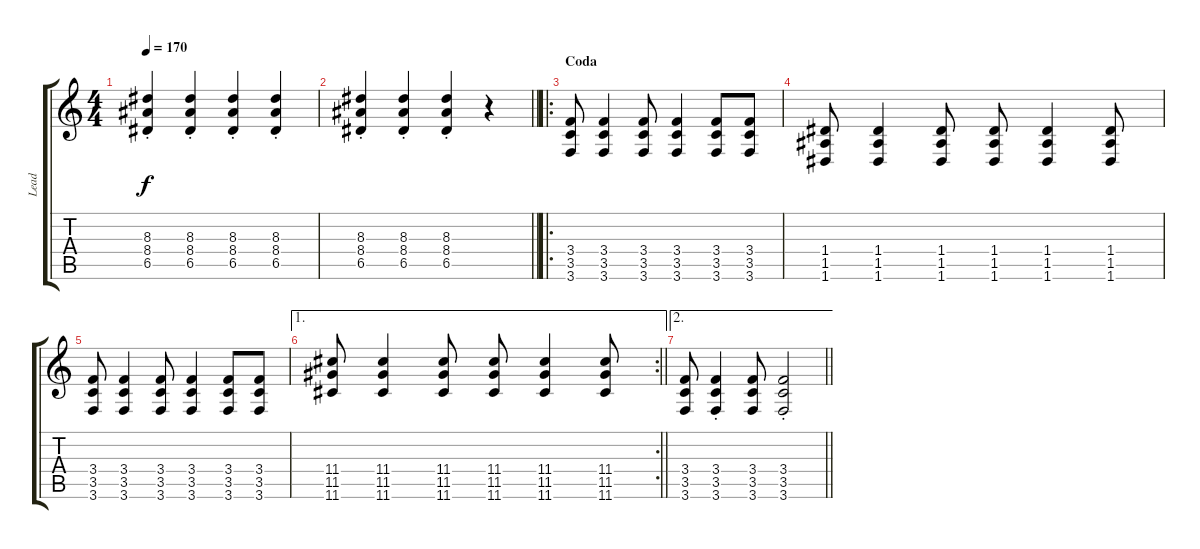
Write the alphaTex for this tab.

\track ("Lead" "Lead") {instrument overdrivenguitar}
\staff {score tabs}
\tuning (E4 B3 G3 D3 A2 D2) {hide}
\ts (4 4)
\tempo 170
\clef g2
\ks c
(8.3{st} 8.4{st} 6.5{st}).4{dy f} (8.3{st} 8.4{st} 6.5{st}).4 (8.3{st} 8.4{st} 6.5{st}).4 (8.3{st} 8.4{st} 6.5{st}).4 |
\barLineRight lightlight
(8.3{st} 8.4{st} 6.5{st}).4 (8.3{st} 8.4{st} 6.5{st}).4 (8.3{st} 8.4{st} 6.5{st}).4 r.4 |
\ro
\section ("" "Coda")
(3.4 3.5 3.6).8 (3.4 3.5 3.6).4 (3.4 3.5 3.6).8 (3.4 3.5 3.6).4 (3.4 3.5 3.6).8 (3.4 3.5 3.6).8 |
(1.4 1.5 1.6).8 (1.4 1.5 1.6).4 (1.4 1.5 1.6).8 (1.4 1.5 1.6).8 (1.4 1.5 1.6).4 (1.4 1.5 1.6).8 |
(3.4 3.5 3.6).8 (3.4 3.5 3.6).4 (3.4 3.5 3.6).8 (3.4 3.5 3.6).4 (3.4 3.5 3.6).8 (3.4 3.5 3.6).8 |
\ae 1
\rc 2
\barLineRight lightlight
(11.4 11.5 11.6).8 (11.4 11.5 11.6).4 (11.4 11.5 11.6).8 (11.4 11.5 11.6).8 (11.4 11.5 11.6).4 (11.4 11.5 11.6).8 |
\ae 2
\barLineRight lightlight
(3.4 3.5 3.6).8 (3.4{st} 3.5{st} 3.6{st}).4 (3.4 3.5 3.6).8 (3.4{st} 3.5{st} 3.6{st}).2
